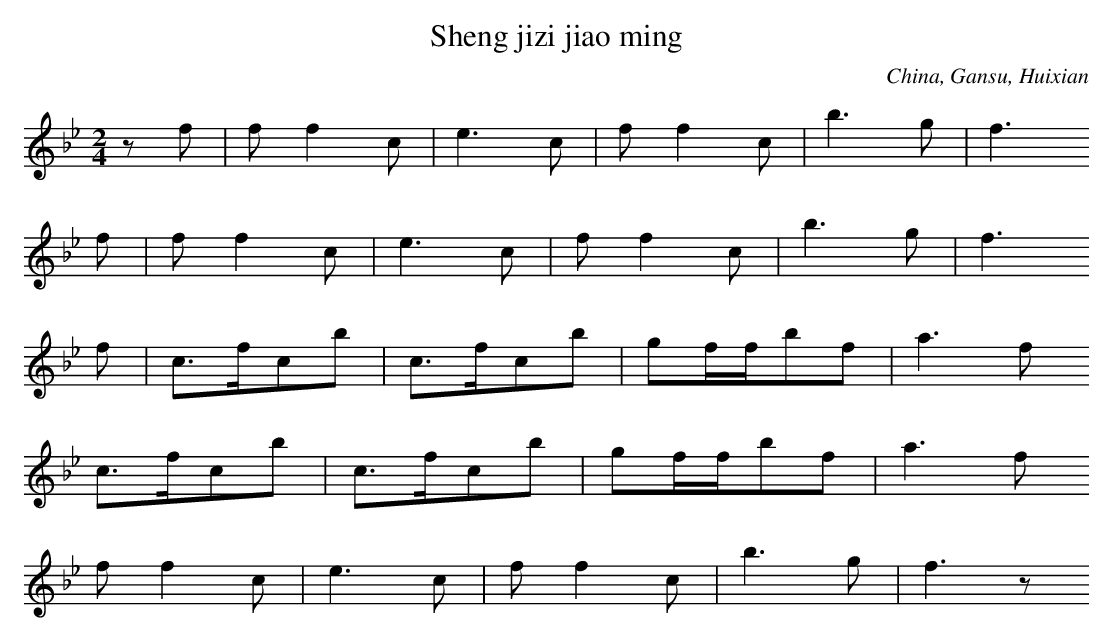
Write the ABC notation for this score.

X:1
T: Sheng jizi jiao ming
O: China, Gansu, Huixian
M: 2/4
L: 1/16
K: Bb
z2f2 | f2f4c2 | e6c2 | f2f4c2 | b6g2 | f6
f2 | f2f4c2 | e6c2 | f2f4c2 | b6g2 | f6
f2 | c3fc2b2 | c3fc2b2 | g2ffb2f2 | a6f2
c3fc2b2 | c3fc2b2 | g2ffb2f2 | a6f2
f2f4c2 | e6c2 | f2f4c2 | b6g2 | f6z2
